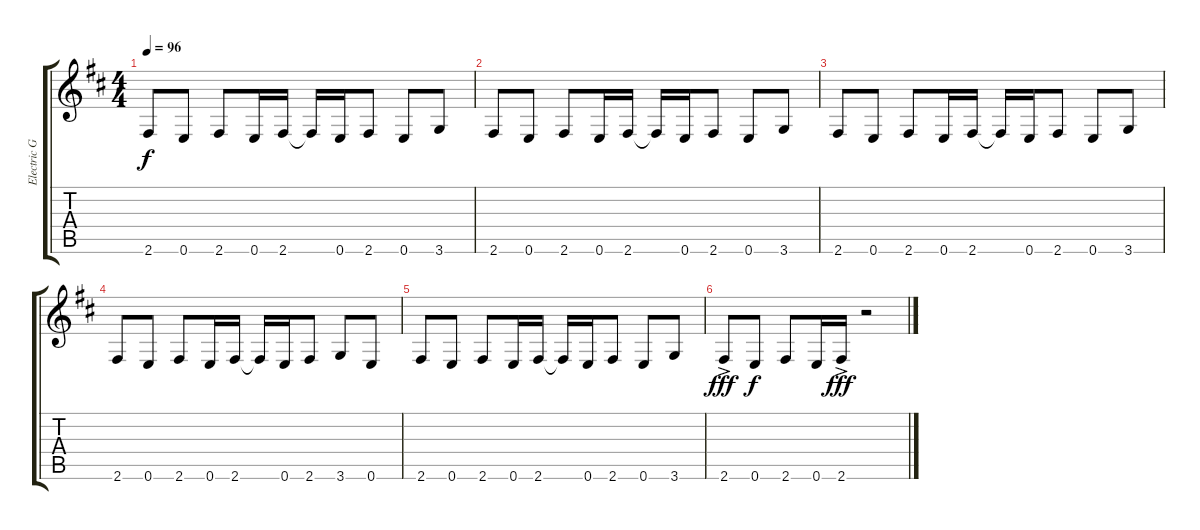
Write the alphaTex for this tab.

\track ("Electric Guitar 3 - Jeff Martin" "Electric G") {instrument distortionguitar}
\staff {score tabs}
\tuning (E4 B3 G3 E3 B2 E2) {hide}
\ts (4 4)
\tempo 96
\clef g2
\ks d
2.6.8{dy f} 0.6.8 2.6.8 0.6.16 2.6.16 2.6{t}.16 0.6.16 2.6.8 0.6.8 3.6.8 |
2.6.8 0.6.8 2.6.8 0.6.16 2.6.16 2.6{t}.16 0.6.16 2.6.8 0.6.8 3.6.8 |
2.6.8 0.6.8 2.6.8 0.6.16 2.6.16 2.6{t}.16 0.6.16 2.6.8 0.6.8 3.6.8 |
2.6.8 0.6.8 2.6.8 0.6.16 2.6.16 2.6{t}.16 0.6.16 2.6.8 3.6.8 0.6.8 |
2.6.8 0.6.8 2.6.8 0.6.16 2.6.16 2.6{t}.16 0.6.16 2.6.8 0.6.8 3.6.8 |
2.6{ac}.8{dy fff} 0.6.8{dy f} 2.6.8 0.6.16 2.6{ac}.16{dy fff} r.2
